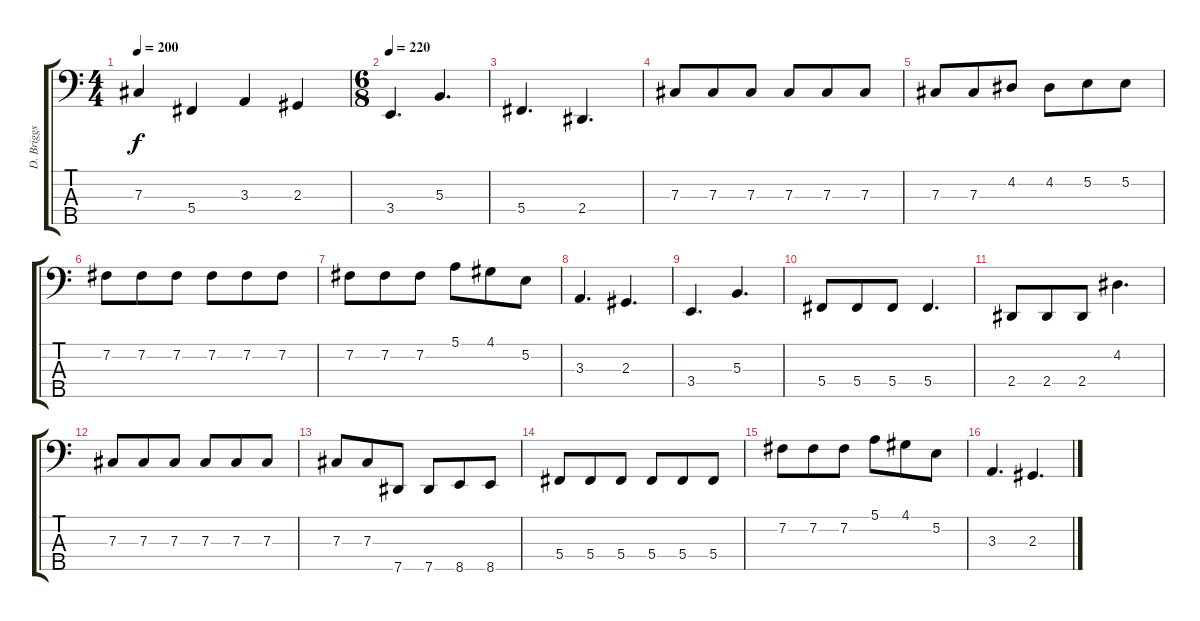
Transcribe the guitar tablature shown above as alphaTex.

\track ("D. Briggs Bass" "D. Briggs ") {instrument electricbassfinger}
\staff {score tabs}
\tuning (E2 B1 Gb1 Db1 Ab0) {hide}
\ts (4 4)
\tempo 200
\clef f4
\ks c
7.3.4{dy f} 5.4.4 3.3.4 2.3.4 |
\ts (6 8)
\tempo 220
3.4.4{d} 5.3.4{d} |
5.4.4{d} 2.4.4{d} |
7.3.8 7.3.8 7.3.8 7.3.8 7.3.8 7.3.8 |
7.3.8 7.3.8 4.2.8 4.2.8 5.2.8 5.2.8 |
7.2.8 7.2.8 7.2.8 7.2.8 7.2.8 7.2.8 |
7.2.8 7.2.8 7.2.8 5.1.8 4.1.8 5.2.8 |
3.3.4{d} 2.3.4{d} |
3.4.4{d} 5.3.4{d} |
5.4.8 5.4.8 5.4.8 5.4.4{d} |
2.4.8 2.4.8 2.4.8 4.2.4{d} |
7.3.8 7.3.8 7.3.8 7.3.8 7.3.8 7.3.8 |
7.3.8 7.3.8 7.5.8 7.5.8 8.5.8 8.5.8 |
5.4.8 5.4.8 5.4.8 5.4.8 5.4.8 5.4.8 |
7.2.8 7.2.8 7.2.8 5.1.8 4.1.8 5.2.8 |
3.3.4{d} 2.3.4{d}
